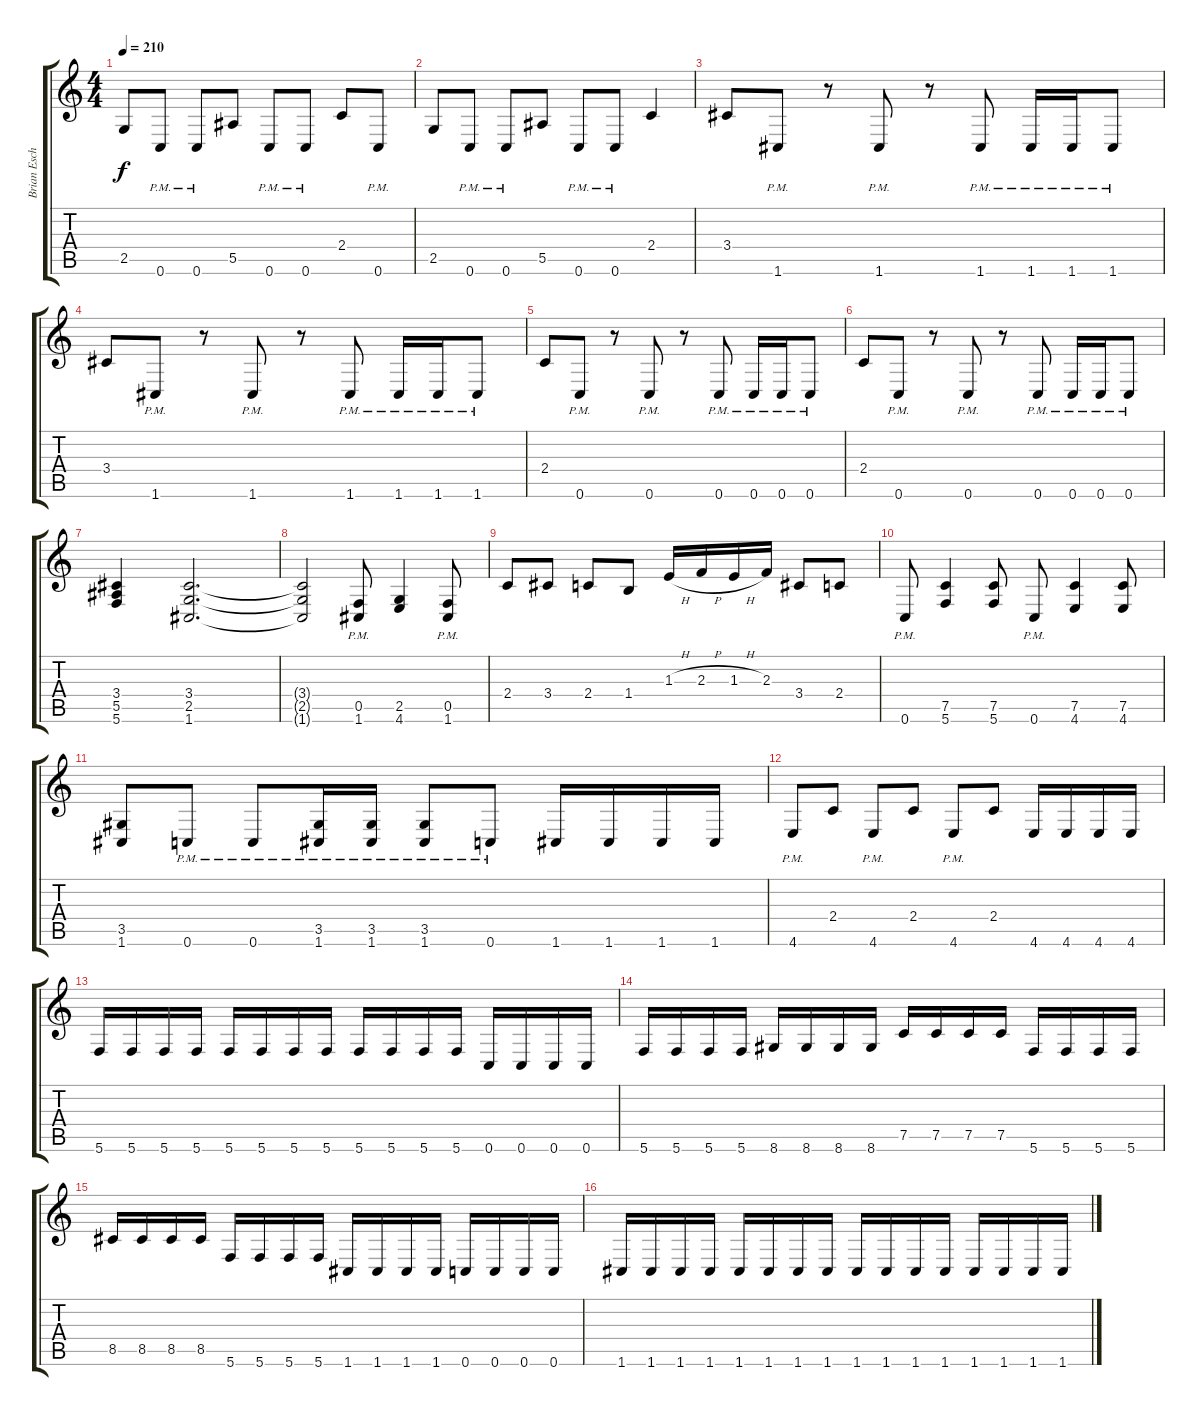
\track ("Brian Eschbach Rhythm" "Brian Esch") {instrument overdrivenguitar}
\staff {score tabs}
\tuning (C4 G3 Eb3 Bb2 F2 C2) {hide}
\ts (4 4)
\tempo 210
\clef g2
\ks c
2.5.8{dy f} 0.6{pm}.8 0.6{pm}.8 5.5.8 0.6{pm}.8 0.6{pm}.8 2.4.8 0.6{pm}.8 |
2.5.8 0.6{pm}.8 0.6{pm}.8 5.5.8 0.6{pm}.8 0.6{pm}.8 2.4.4 |
3.4.8 1.6{pm}.8 r.8 1.6{pm}.8 r.8 1.6{pm}.8 1.6{pm}.16 1.6{pm}.16 1.6{pm}.8 |
3.4.8 1.6{pm}.8 r.8 1.6{pm}.8 r.8 1.6{pm}.8 1.6{pm}.16 1.6{pm}.16 1.6{pm}.8 |
2.4.8 0.6{pm}.8 r.8 0.6{pm}.8 r.8 0.6{pm}.8 0.6{pm}.16 0.6{pm}.16 0.6{pm}.8 |
2.4.8 0.6{pm}.8 r.8 0.6{pm}.8 r.8 0.6{pm}.8 0.6{pm}.16 0.6{pm}.16 0.6{pm}.8 |
(3.4 5.5 5.6).4 (3.4 2.5 1.6).2{d} |
(3.4{t} 2.5{t} 1.6{t}).2 (0.5{pm} 1.6{pm}).8 (2.5 4.6).4 (0.5{pm} 1.6{pm}).8 |
2.4.8 3.4.8 2.4.8 1.4.8 1.3{h}.16 2.3{h}.16 1.3{h}.16 2.3.16 3.4.8 2.4.8 |
0.6{pm}.8 (7.5 5.6).4 (7.5 5.6).8 0.6{pm}.8 (7.5 4.6).4 (7.5 4.6).8 |
(3.5 1.6).8 0.6{pm}.8 0.6{pm}.8 (3.5{pm} 1.6{pm}).16 (3.5{pm} 1.6{pm}).16 (3.5{pm} 1.6{pm}).8 0.6{pm}.8 1.6.16 1.6.16 1.6.16 1.6.16 |
4.6{pm}.8 2.4.8 4.6{pm}.8 2.4.8 4.6{pm}.8 2.4.8 4.6.16 4.6.16 4.6.16 4.6.16 |
5.6.16 5.6.16 5.6.16 5.6.16 5.6.16 5.6.16 5.6.16 5.6.16 5.6.16 5.6.16 5.6.16 5.6.16 0.6.16 0.6.16 0.6.16 0.6.16 |
5.6.16 5.6.16 5.6.16 5.6.16 8.6.16 8.6.16 8.6.16 8.6.16 7.5.16 7.5.16 7.5.16 7.5.16 5.6.16 5.6.16 5.6.16 5.6.16 |
8.5.16 8.5.16 8.5.16 8.5.16 5.6.16 5.6.16 5.6.16 5.6.16 1.6.16 1.6.16 1.6.16 1.6.16 0.6.16 0.6.16 0.6.16 0.6.16 |
1.6.16 1.6.16 1.6.16 1.6.16 1.6.16 1.6.16 1.6.16 1.6.16 1.6.16 1.6.16 1.6.16 1.6.16 1.6.16 1.6.16 1.6.16 1.6.16
